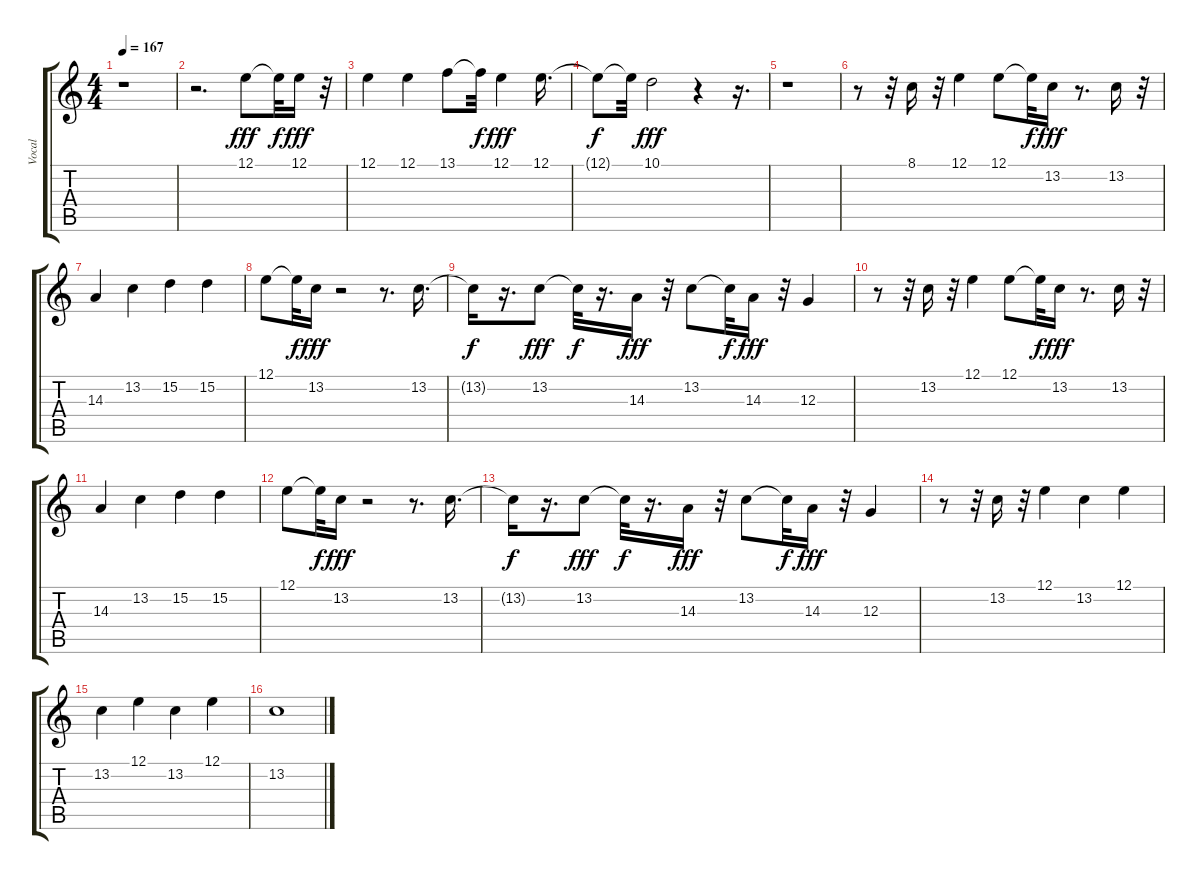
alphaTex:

\track ("Vocal" "Vocal") {instrument tenorsax}
\staff {score tabs}
\tuning (E4 B3 G3 D3 A2 E2) {hide}
\ts (4 4)
\tempo 167
\clef g2
\ks c
r.1{dy f} |
r.2{d} 12.1.8{dy fff} 12.1{t}.32{dy f} 12.1.16{dy fff} r.32 |
12.1.4 12.1.4 13.1.8 13.1{t}.32{dy f} 12.1.4{dy fff} 12.1.16{d} |
12.1{t}.8{dy f} 12.1{t}.32 10.1.2{dy fff} r.4 r.16{d} |
r.1 |
r.8 r.32 8.1.16 r.32 12.1.4 12.1.8 12.1{t}.32{dy f} 13.2.16{dy fff} r.8{d} 13.2.16 r.32 |
14.3.4 13.2.4 15.2.4 15.2.4 |
12.1.8 12.1{t}.32{dy f} 13.2.16{dy fff} r.2 r.8{d} 13.2.16{d} |
13.2{t}.16{dy f} r.16{d} 13.2.8{dy fff} 13.2{t}.32{dy f} r.16{d} 14.3.16{dy fff} r.32 13.2.8 13.2{t}.32{dy f} 14.3.16{dy fff} r.32 12.3.4 |
r.8 r.32 13.2.16 r.32 12.1.4 12.1.8 12.1{t}.32{dy f} 13.2.16{dy fff} r.8{d} 13.2.16 r.32 |
14.3.4 13.2.4 15.2.4 15.2.4 |
12.1.8 12.1{t}.32{dy f} 13.2.16{dy fff} r.2 r.8{d} 13.2.16{d} |
13.2{t}.16{dy f} r.16{d} 13.2.8{dy fff} 13.2{t}.32{dy f} r.16{d} 14.3.16{dy fff} r.32 13.2.8 13.2{t}.32{dy f} 14.3.16{dy fff} r.32 12.3.4 |
r.8 r.32 13.2.16 r.32 12.1.4 13.2.4 12.1.4 |
13.2.4 12.1.4 13.2.4 12.1.4 |
13.2.1
